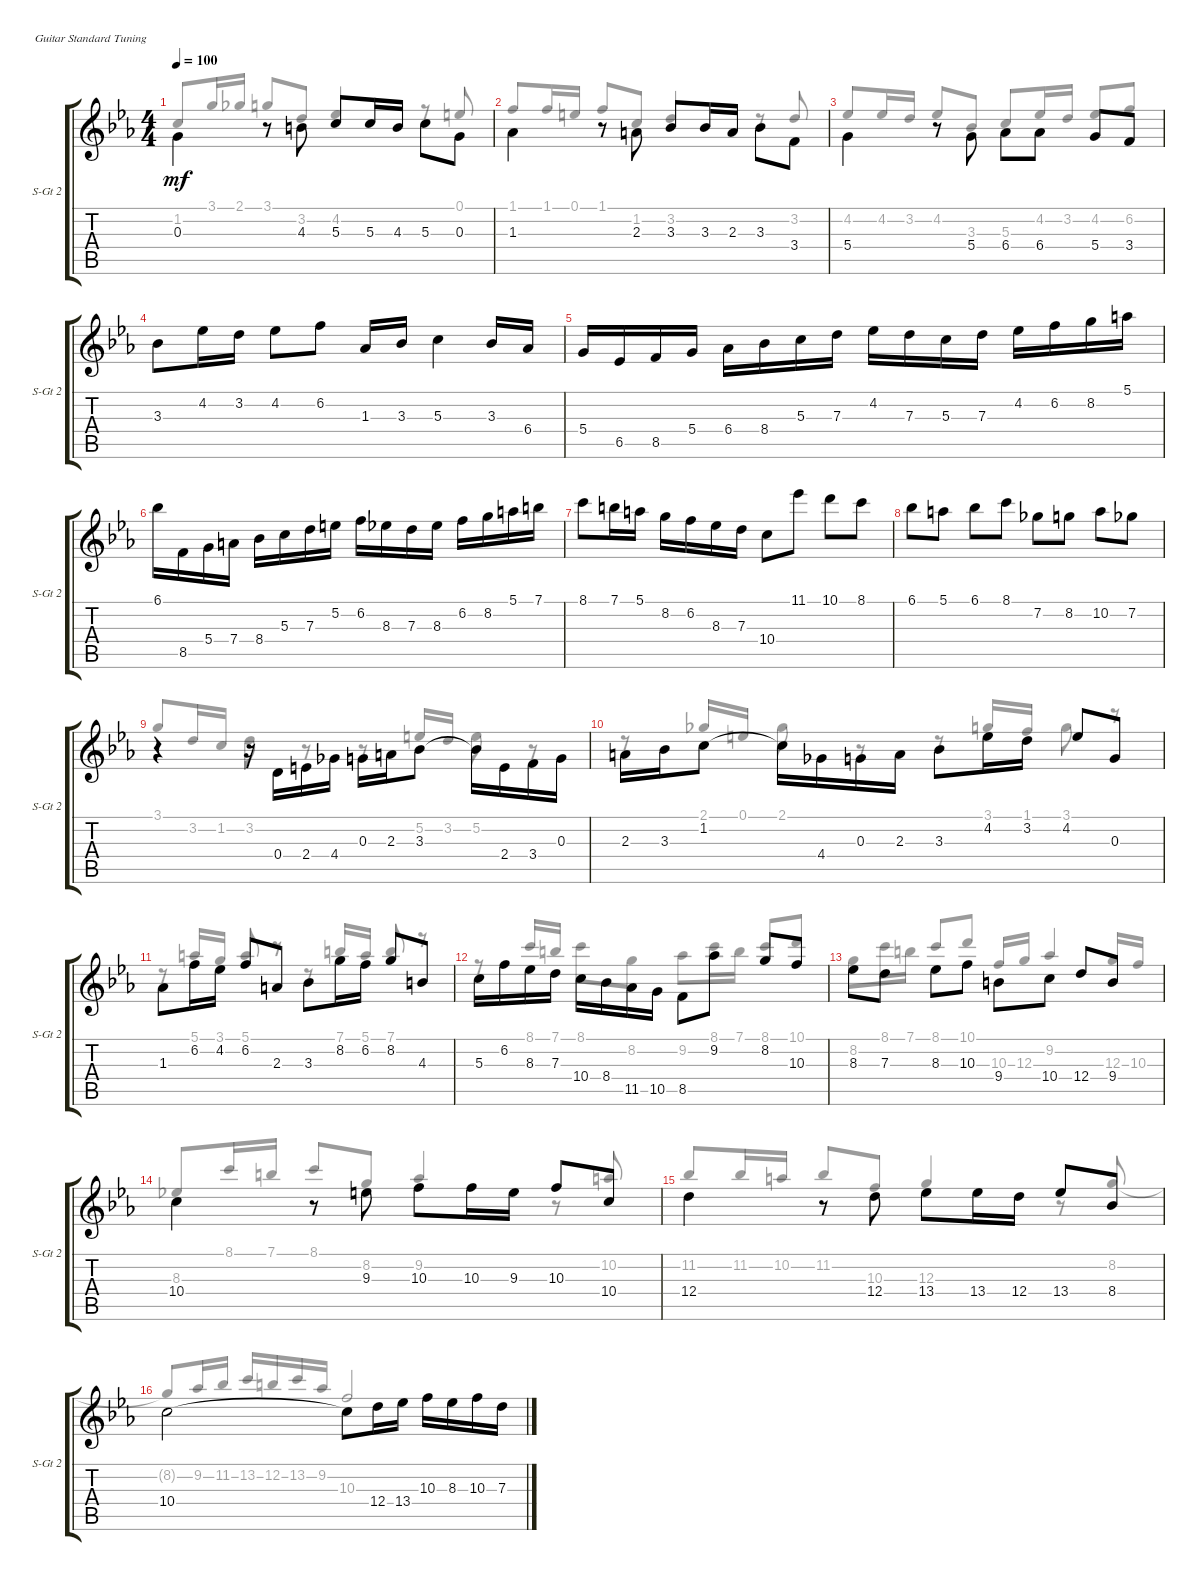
\defaultSystemsLayout 4
\bracketExtendMode groupsimilarinstruments
\useSystemSignSeparator
\singleTrackTrackNamePolicy allsystems
\multiTrackTrackNamePolicy allsystems
\firstSystemTrackNameOrientation horizontal
\otherSystemsTrackNameOrientation horizontal
\track ("Steel Guitar 2" "S-Gt 2") {instrument acousticguitarsteel}
\staff {score tabs}
\tuning (E4 B3 G3 D3 A2 E2)
\voice
\ts (4 4)
\tempo 100
\clef g2
\ks cminor
0.3.4{dy mf beam invert} r.8 4.3.8{beam invert} 5.3.8 5.3.16 4.3.16 5.3.8 0.3.8{beam invert} |
1.3.4{beam invert} r.8 2.3.8{beam invert} 3.3.8 3.3.16 2.3.16 3.3.8 3.4.8{beam invert} |
5.4.4{beam invert} r.8 5.4.8{beam invert} 6.4.8{beam invert} 6.4.8 5.4.8 3.4.8 |
3.3.8 4.2.16 3.2.16 4.2.8 6.2.8 1.3.16 3.3.16 5.3.4 3.3.16 6.4.16 |
5.4.16 6.5.16 8.5.16 5.4.16{beam split} 6.4.16 8.4.16 5.3.16 7.3.16 4.2.16 7.3.16 5.3.16 7.3.16{beam split} 4.2.16 6.2.16 8.2.16 5.1.16 |
6.1.16 8.5.16 5.4.16 7.4.16{beam split} 8.4.16 5.3.16 7.3.16 5.2.16 6.2.16 8.3.16 7.3.16 8.3.16{beam split} 6.2.16 8.2.16 5.1.16 7.1.16 |
8.1.8 7.1.16 5.1.16{beam split} 8.2.16 6.2.16 8.3.16 7.3.16 10.4.8 11.1.8 10.1.8 8.1.8 |
6.1.8 5.1.8 6.1.8 8.1.8 7.2.8 8.2.8 10.2.8 7.2.8 |
r.4 r.16 0.4.16 2.4.16 4.4.16{beam invert} 0.3.16 2.3.16 3.3.8{beam invert beam split} 3.3{t}.16{beam invert beam merge} 2.4.16{beam merge} 3.4.16{beam merge} 0.3.16{beam split} |
2.3.16{beam invert} 3.3.16 1.2.8{beam split} 1.2{t}.16 4.4.16{beam invert} 0.3.16 2.3.16 3.3.8{beam invert} 4.2.16 3.2.16 4.2.8 0.3.8 |
1.3.8{beam invert} 6.2.16 4.2.16 6.2.8 2.3.8 3.3.8 8.2.16 6.2.16{beam invert} 8.2.8 4.3.8 |
5.3.16{beam invert} 6.2.16 8.3.16 7.3.16{beam split} 10.4.16 8.4.16 11.5.16 10.5.16{beam invert} 8.5.8{beam invert} 9.2.8 8.2.8 10.3.8 |
8.3.8 7.3.8 8.3.8{beam invert} 10.3.8 9.4.8{beam invert} 10.4.8 12.4.8 9.4.8 |
10.4.4{beam invert} r.8 9.3.8{beam invert} 10.3.8{beam invert} 10.3.16 9.3.16 10.3.8 10.4.8 |
12.4.4{beam invert} r.8 12.4.8{beam invert} 13.4.8{beam invert} 13.4.16 12.4.16 13.4.8 8.4.8 |
10.4.2 10.4{t}.8{beam invert} 12.4.16 13.4.16{beam split} 10.3.16 8.3.16 10.3.16 7.3.16{beam invert}
\voice
\clef g2
\ottava regular
\simile none
\ks cminor
1.2.8{dy mf beam invert} 3.1.16 2.1.16 3.1.8 3.2.8 4.2.4{beam invert} r.8 0.1.8{beam invert} |
1.1.8{beam invert} 1.1.16 0.1.16 1.1.8 1.2.8 3.2.4{beam invert} r.8 3.2.8{beam invert} |
4.2.8{beam invert} 4.2.16{beam invert} 3.2.16{beam invert} 4.2.8{beam invert} 3.3.8{beam invert} 5.3.8{beam invert} 4.2.16{beam invert} 3.2.16{beam invert} 4.2.8{beam invert} 6.2.8{beam invert} |
|
|
|
|
|
3.1.8{beam invert} 3.2.16 1.2.16 3.2.8 r.8 r.8 5.2.16{beam invert} 3.2.16 5.2.8 r.8 |
r.8 2.1.16{beam invert} 0.1.16 2.1.8 r.8 r.8 3.1.16{beam invert} 1.1.16 3.1.8 r.8 |
r.8 5.1.16 3.1.16 5.1.8{beam invert} r.8 r.8 7.1.16 5.1.16 7.1.8{beam invert} r.8 |
r.8 8.1.16{beam invert} 7.1.16 8.1.8 8.2.8 9.2.8 8.1.16 7.1.16 8.1.8 10.1.8{beam invert} |
8.2.8 8.1.16 7.1.16 8.1.8 10.1.8{beam invert} 10.3.16{beam invert} 12.3.16 9.2.4{beam invert} 12.3.16 10.3.16{beam invert} |
8.3.8{beam invert} 8.1.16 7.1.16 8.1.8 8.2.8 9.2.4{beam invert} r.8 10.2.8{beam invert} |
11.2.8{beam invert} 11.2.16 10.2.16 11.2.8 10.3.8 12.3.4{beam invert} r.8 8.2.8{beam invert} |
8.2{t}.8 9.2.16 11.2.16{beam invert beam split} 13.2.16{beam invert} 12.2.16 13.2.16 9.2.16 10.3.2{beam invert}
